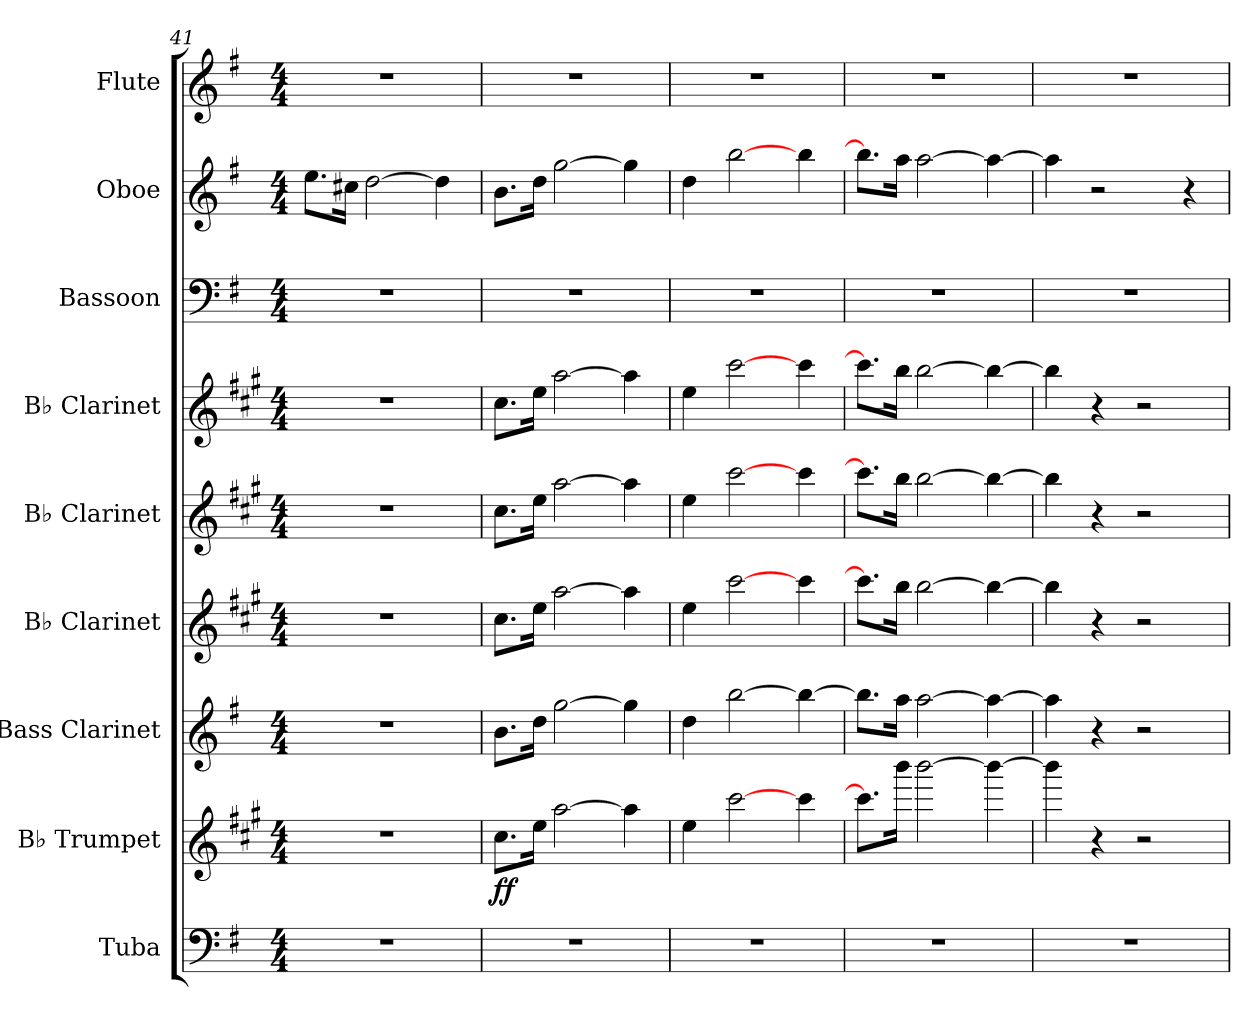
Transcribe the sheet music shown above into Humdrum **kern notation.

**kern	**kern	**dynam	**kern	**kern	**kern	**kern	**kern	**kern	**kern
*part9	*part8	*part8	*part7	*part6	*part5	*part4	*part3	*part2	*part1
*staff9	*staff8	*staff8	*staff7	*staff6	*staff5	*staff4	*staff3	*staff2	*staff1
*I"Tuba	*I"B♭ Trumpet	*	*I"Bass Clarinet	*I"B♭ Clarinet	*I"B♭ Clarinet	*I"B♭ Clarinet	*I"Bassoon	*I"Oboe	*I"Flute
*I'Tba.	*I'B♭ Tpt.	*	*I'B. Cl.	*I'B♭ Cl.	*I'B♭ Cl.	*I'B♭ Cl.	*I'Bsn.	*I'Ob.	*I'Fl.
*clefF4	*clefG2	*	*clefG2	*clefG2	*clefG2	*clefG2	*clefF4	*clefG2	*clefG2
*	*ITrd1c2	*	*ITrd8c14	*ITrd1c2	*ITrd1c2	*ITrd1c2	*	*	*
*k[f#]	*k[f#]	*	*k[f#]	*k[f#]	*k[f#]	*k[f#]	*k[f#]	*k[f#]	*k[f#]
*M4/4	*M4/4	*	*M4/4	*M4/4	*M4/4	*M4/4	*M4/4	*M4/4	*M4/4
=41	=41	=41	=41	=41	=41	=41	=41	=41	=41
1r	1r	.	1r	1r	1r	1r	1r	8.ee\L	1r
.	.	.	.	.	.	.	.	16cc#X\Jk	.
.	.	.	.	.	.	.	.	[2dd\	.
.	.	.	.	.	.	.	.	4dd\]	.
=42	=42	=42	=42	=42	=42	=42	=42	=42	=42
!	!	!LO:DY:b	!	!	!	!	!	!	!
1r	8.b\L	ff	8.B\L	8.b\L	8.b\L	8.b\L	1r	8.b\L	1r
.	16dd\Jk	.	16d\Jk	16dd\Jk	16dd\Jk	16dd\Jk	.	16dd\Jk	.
.	[2gg\	.	[2g\	[2gg\	[2gg\	[2gg\	.	[2gg\	.
.	4gg\]	.	4g\]	4gg\]	4gg\]	4gg\]	.	4gg\]	.
=43	=43	=43	=43	=43	=43	=43	=43	=43	=43
1r	4dd\	.	4d\	4dd\	4dd\	4dd\	1r	4dd\	1r
.	[2bb\	.	[2b\	[2bb\	[2bb\	[2bb\	.	[2bb\	.
.	4bb\	.	4b\_	4bb\	4bb\	4bb\	.	4bb\	.
=44	=44	=44	=44	=44	=44	=44	=44	=44	=44
1r	8.bb\L]	.	8.b\L]	8.bb\L]	8.bb\L]	8.bb\L]	1r	8.bb\L]	1r
.	16aaa\Jk	.	16a\Jk	16aa\Jk	16aa\Jk	16aa\Jk	.	16aa\Jk	.
.	[2aaa\	.	[2a\	[2aa\	[2aa\	[2aa\	.	[2aa\	.
.	4aaa\_	.	4a\_	4aa\_	4aa\_	4aa\_	.	4aa\_	.
=45	=45	=45	=45	=45	=45	=45	=45	=45	=45
1r	4aaa\]	.	4a\]	4aa\]	4aa\]	4aa\]	1r	4aa\]	1r
.	4r	.	4r	4r	4r	4r	.	2r	.
.	2r	.	2r	2r	2r	2r	.	.	.
.	.	.	.	.	.	.	.	4r	.
=	=	=	=	=	=	=	=	=	=
*-	*-	*-	*-	*-	*-	*-	*-	*-	*-
